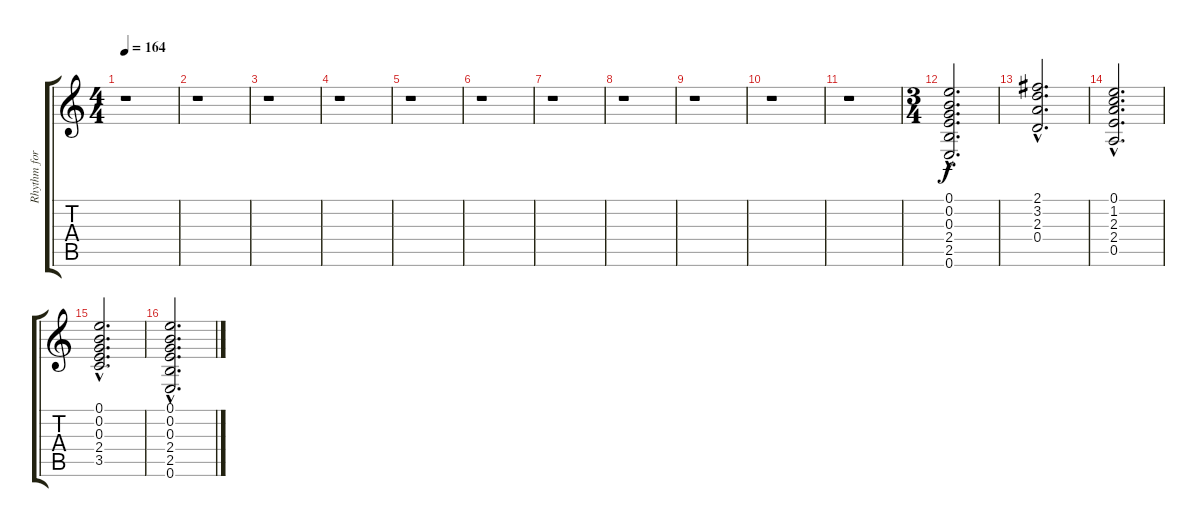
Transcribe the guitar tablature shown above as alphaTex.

\track ("Rhythm for Outro (clean)" "Rhythm for") {instrument acousticguitarnylon}
\staff {score tabs}
\tuning (E4 B3 G3 D3 A2 E2) {hide}
\ts (4 4)
\tempo 164
\clef g2
\ks c
r.1{dy f} |
r.1 |
r.1 |
r.1 |
r.1 |
r.1 |
r.1 |
r.1 |
r.1 |
r.1 |
r.1 |
\ts (3 4)
(0.1{hac} 0.2{hac} 0.3{hac} 2.4{hac} 2.5{hac} 0.6{hac}).2{d} |
(2.1{hac} 3.2{hac} 2.3{hac} 0.4{hac}).2{d} |
(0.1{hac} 1.2{hac} 2.3{hac} 2.4{hac} 0.5{hac}).2{d} |
(0.1{hac} 0.2{hac} 0.3{hac} 2.4{hac} 3.5{hac}).2{d} |
(0.1{hac} 0.2{hac} 0.3{hac} 2.4{hac} 2.5{hac} 0.6{hac}).2{d}
